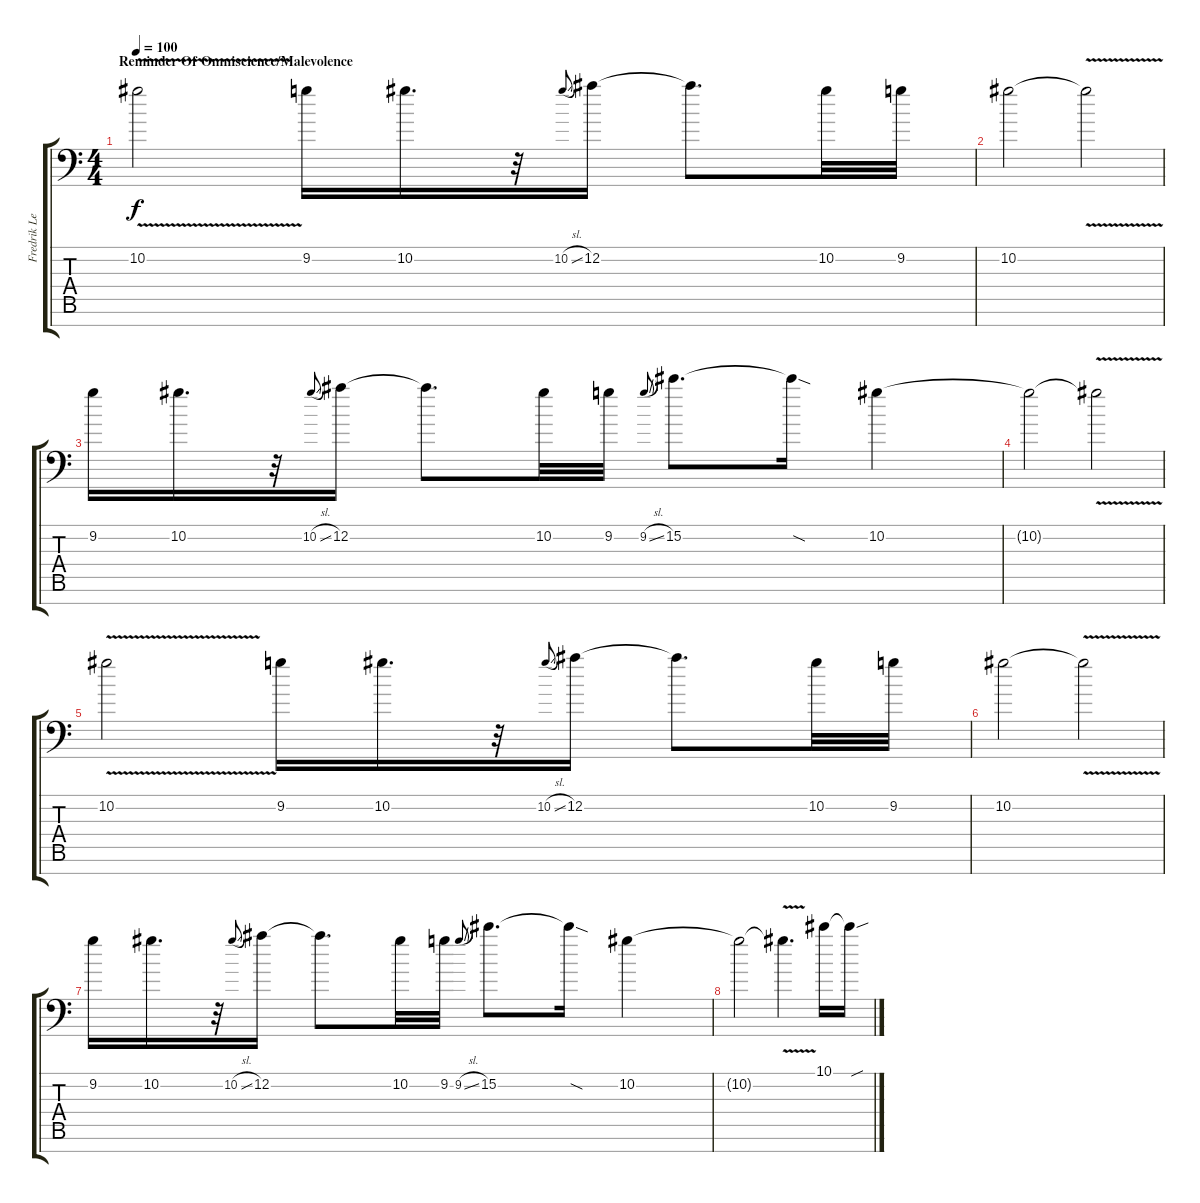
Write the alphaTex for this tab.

\track ("Fredrik Lead" "Fredrik Le") {instrument overdrivenguitar}
\staff {score tabs}
\tuning (Eb4 Bb3 Gb3 Db3 Ab2 Eb2 Bb1) {hide}
\ts (4 4)
\section ("" "Reminder Of Omniscience/Malevolence")
\tempo 100
\clef f4
\ks c
10.2{v}.2{dy f volume 9} 9.2.16 10.2.16{d} r.32 10.2{sl}.8{gr onbeat} 12.2.16 12.2{t}.8{d} 10.2.32 9.2.32 |
10.2.2 10.2{v t}.2 |
9.2.16 10.2.16{d} r.32 10.2{sl}.8{gr onbeat} 12.2.16 12.2{t}.8{d} 10.2.32 9.2.32 9.2{sl}.8{gr onbeat} 15.2.8{d} 15.2{sod t}.16 10.2.4 |
10.2{t}.2 10.2{v t}.2 |
10.2{v}.2 9.2.16 10.2.16{d} r.32 10.2{sl}.8{gr onbeat} 12.2.16 12.2{t}.8{d} 10.2.32 9.2.32 |
10.2.2 10.2{v t}.2 |
9.2.16 10.2.16{d} r.32 10.2{sl}.8{gr onbeat} 12.2.16 12.2{t}.8{d} 10.2.32 9.2.32 9.2{sl}.8{gr onbeat} 15.2.8{d} 15.2{sod t}.16 10.2.4 |
10.2{t}.2 10.2{v t}.4{d} 10.1.16 10.1{sou t}.16
